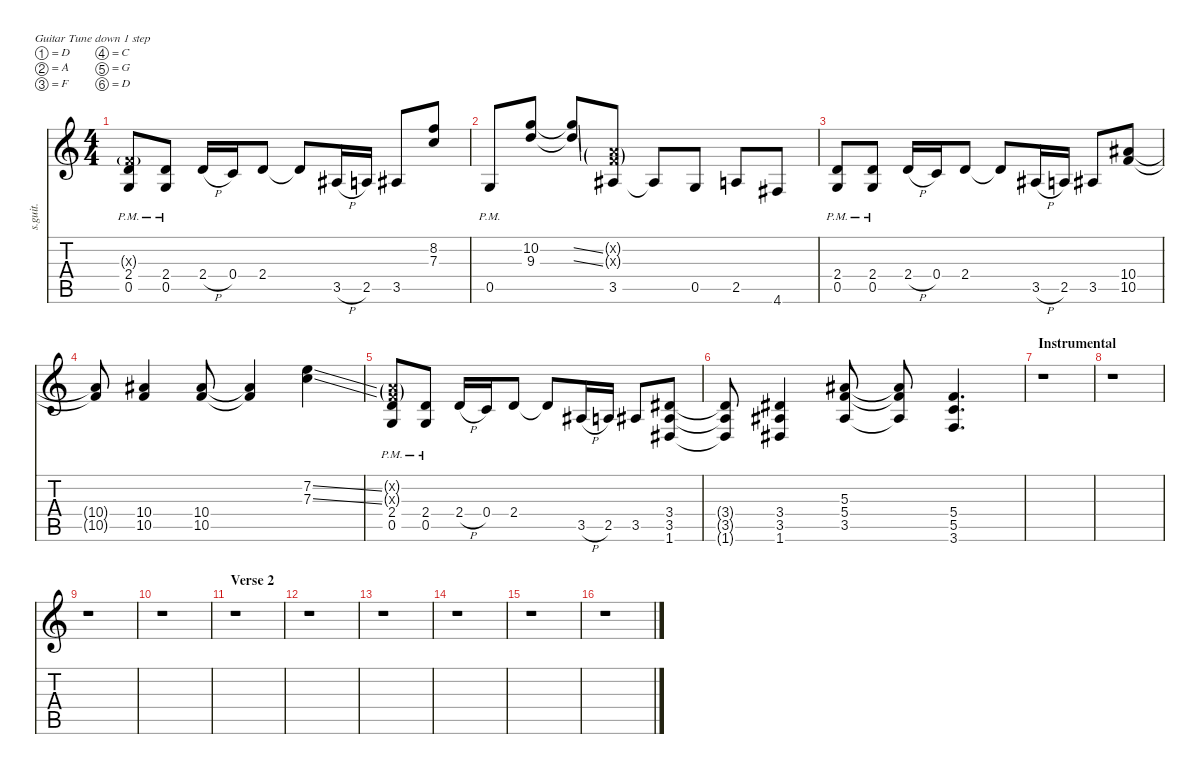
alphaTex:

\defaultSystemsLayout 4
\hideDynamics
\bracketExtendMode nobrackets
\track ("Aether - Rhythm" "s.guit.") {instrument distortionguitar}
\staff {score tabs}
\tuning (D4 A3 F3 C3 G2 D2)
\ts (4 4)
\tempo (88 hide)
\clef g2
\ks c
(0.3{g pm x} 2.4{pm} 0.5{pm}).8{dy f} (2.4{pm} 0.5{pm}).8 2.4{h}.16 0.4.16 2.4.8 2.4{t}.8 3.5{h acc #}.16 2.5.16 3.5{acc #}.8 (8.2 7.3).8 |
0.5{pm}.8 (10.2 9.3).8 (10.2{ss t} 9.3{ss t}).8 (0.2{g x} 0.3{g x} 3.5{acc #}).8 3.5{t acc #}.8 0.5.8 2.5.8 4.6{acc #}.8 |
(2.4{pm} 0.5{pm}).8 (2.4{pm} 0.5{pm}).8 2.4{h}.16 0.4.16 2.4.8 2.4{t}.8 3.5{h acc #}.16 2.5.16 3.5{acc #}.8 (10.4{acc #} 10.5).8 |
(10.4{t acc #} 10.5{t}).8 (10.4{acc #} 10.5).4 (10.4{acc #} 10.5).8 (10.4{t acc #} 10.5{t}).4 (7.2{ss} 7.3{ss}).4 |
(0.2{g pm x} 0.3{g pm x} 2.4{pm} 0.5{pm}).8 (2.4{pm} 0.5{pm}).8 2.4{h}.16 0.4.16 2.4.8 2.4{t}.8 3.5{h acc #}.16 2.5.16 3.5{acc #}.8 (3.4{acc #} 3.5{acc #} 1.6{acc #}).8 |
(3.4{t acc #} 3.5{t acc #} 1.6{t acc #}).8 (3.4{acc #} 3.5{acc #} 1.6{acc #}).4 (5.3{acc #} 5.4 3.5{acc #}).8 (5.3{t acc #} 5.4{t} 3.5{t acc #}).8 (5.4 5.5 3.6).4{d} |
\section ("" "Instrumental")
r.1 |
r.1 |
r.1 |
r.1 |
\section ("" "Verse 2")
r.1 |
r.1 |
r.1 |
r.1 |
r.1 |
r.1
